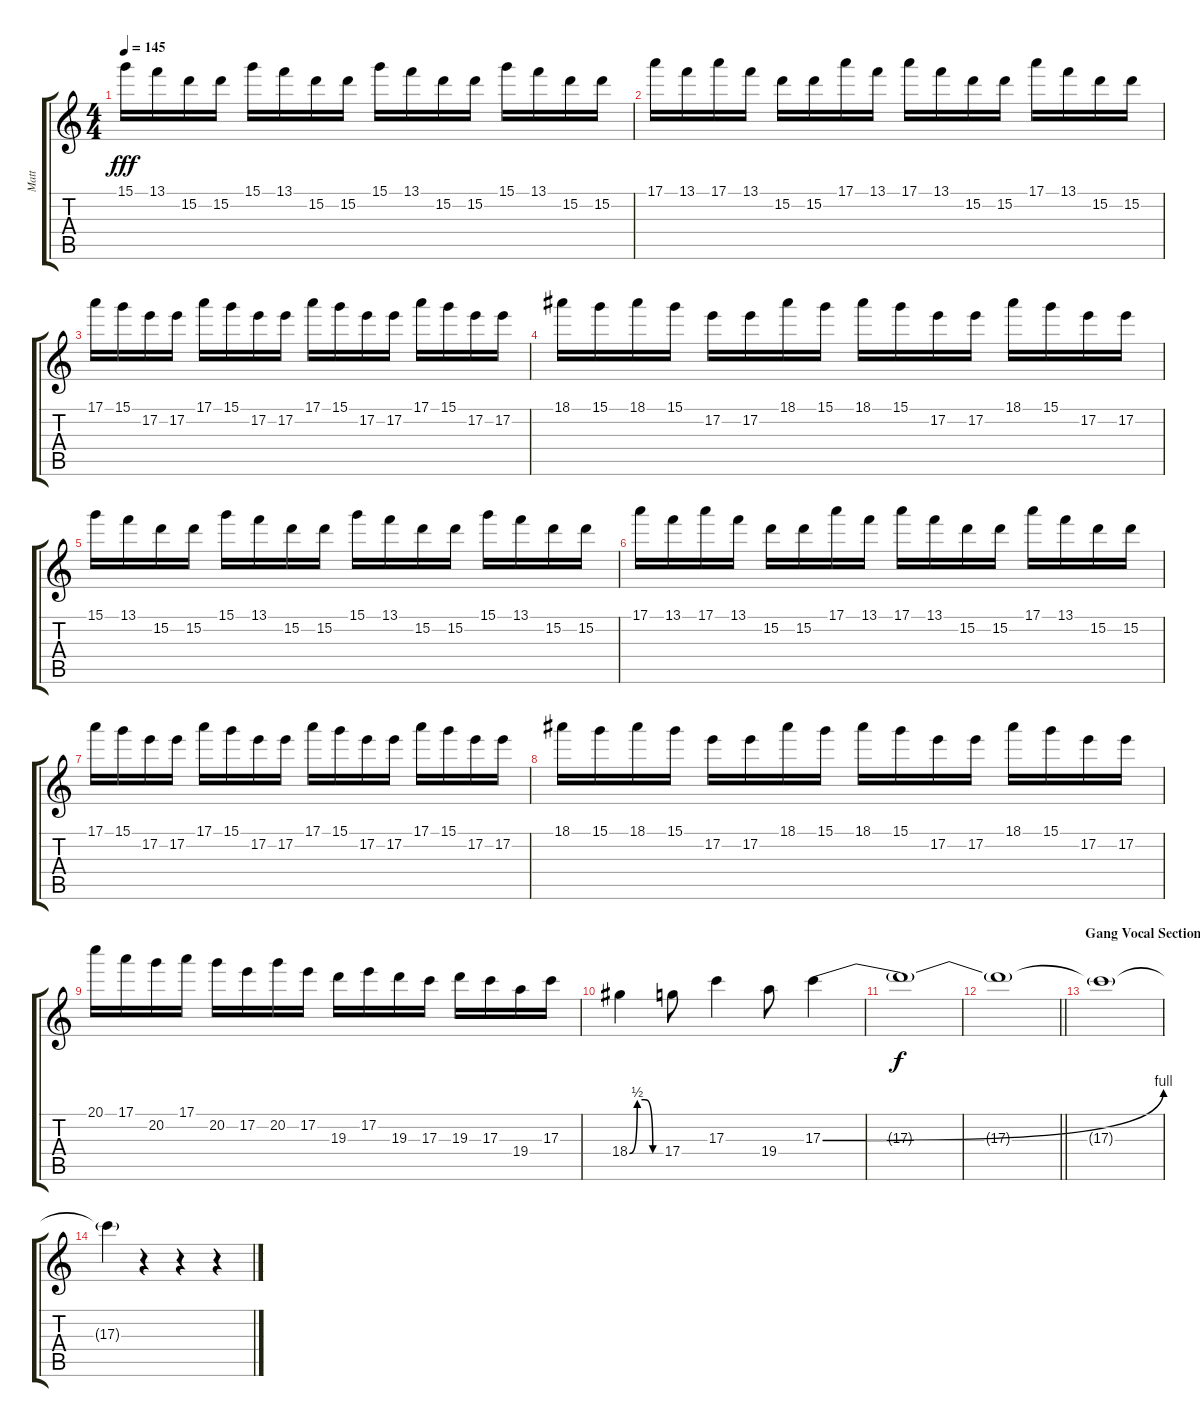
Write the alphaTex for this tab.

\track ("Matt" "Matt") {instrument overdrivenguitar}
\staff {score tabs}
\tuning (E4 B3 G3 D3 A2 D2) {hide}
\ts (4 4)
\tempo 145
\clef g2
\ks c
15.1.16{dy fff} 13.1.16 15.2.16 15.2.16 15.1.16 13.1.16 15.2.16 15.2.16 15.1.16 13.1.16 15.2.16 15.2.16 15.1.16 13.1.16 15.2.16 15.2.16 |
17.1.16 13.1.16 17.1.16 13.1.16 15.2.16 15.2.16 17.1.16 13.1.16 17.1.16 13.1.16 15.2.16 15.2.16 17.1.16 13.1.16 15.2.16 15.2.16 |
17.1.16 15.1.16 17.2.16 17.2.16 17.1.16 15.1.16 17.2.16 17.2.16 17.1.16 15.1.16 17.2.16 17.2.16 17.1.16 15.1.16 17.2.16 17.2.16 |
18.1.16 15.1.16 18.1.16 15.1.16 17.2.16 17.2.16 18.1.16 15.1.16 18.1.16 15.1.16 17.2.16 17.2.16 18.1.16 15.1.16 17.2.16 17.2.16 |
15.1.16 13.1.16 15.2.16 15.2.16 15.1.16 13.1.16 15.2.16 15.2.16 15.1.16 13.1.16 15.2.16 15.2.16 15.1.16 13.1.16 15.2.16 15.2.16 |
17.1.16 13.1.16 17.1.16 13.1.16 15.2.16 15.2.16 17.1.16 13.1.16 17.1.16 13.1.16 15.2.16 15.2.16 17.1.16 13.1.16 15.2.16 15.2.16 |
17.1.16 15.1.16 17.2.16 17.2.16 17.1.16 15.1.16 17.2.16 17.2.16 17.1.16 15.1.16 17.2.16 17.2.16 17.1.16 15.1.16 17.2.16 17.2.16 |
18.1.16 15.1.16 18.1.16 15.1.16 17.2.16 17.2.16 18.1.16 15.1.16 18.1.16 15.1.16 17.2.16 17.2.16 18.1.16 15.1.16 17.2.16 17.2.16 |
20.1.16 17.1.16 20.2.16 17.1.16 20.2.16 17.2.16 20.2.16 17.2.16 19.3.16 17.2.16 19.3.16 17.3.16 19.3.16 17.3.16 19.4.16 17.3.16 |
18.4{be (custom 0 0 15 2 30 2 45 0 60 0)}.4 17.4.8 17.3.4 19.4.8 17.3{be (bend 0 0 60 4)}.4 |
17.3{t}.1{dy f} |
\barLineRight lightlight
17.3{t}.1 |
\section ("" "Gang Vocal Section")
17.3{t}.1 |
17.3{t}.4 r.4 r.4 r.4
